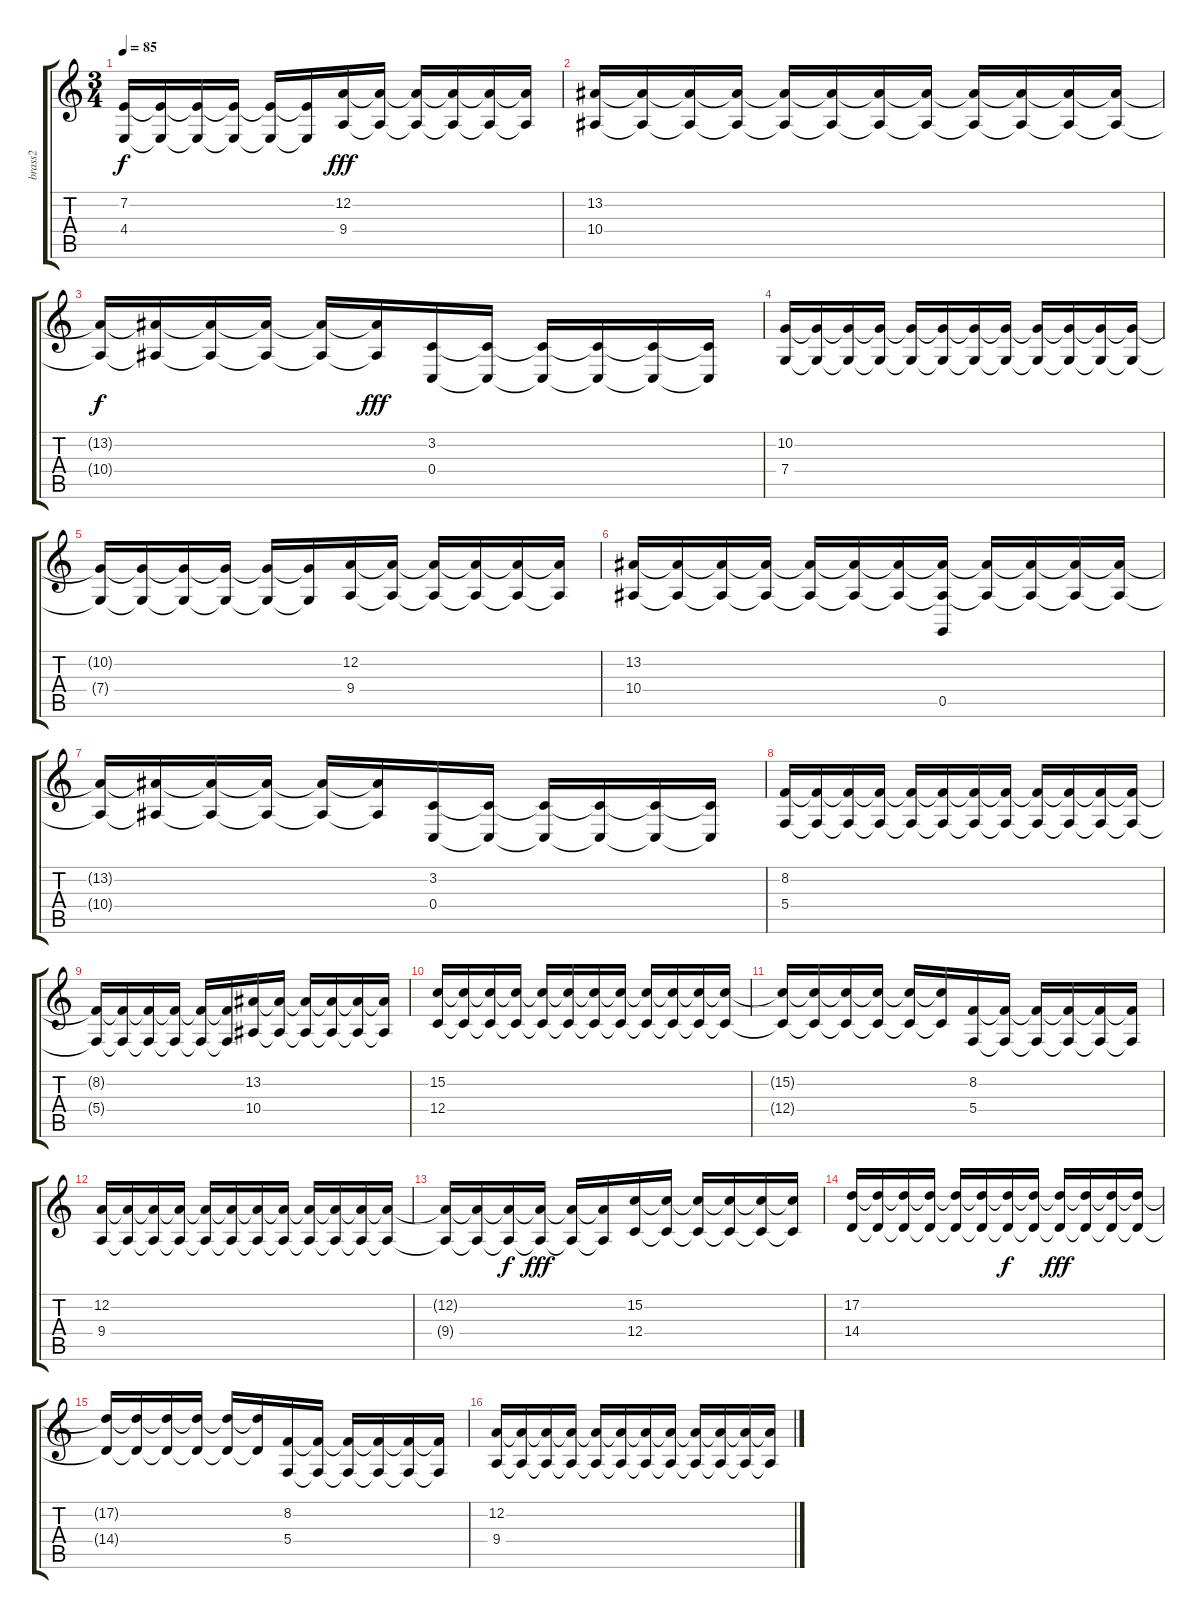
\track ("brass2" "brass2") {instrument trombone}
\staff {score tabs}
\tuning (D4 A3 F3 C3 G2 C2) {hide}
\ts (3 4)
\tempo 85
\clef g2
\ks c
(7.2{t} 4.4{t}).16{dy f} (7.2{t} 4.4{t}).16 (7.2{t} 4.4{t}).16 (7.2{t} 4.4{t}).16 (7.2{t} 4.4{t}).16 (7.2{t} 4.4{t}).16 (12.2 9.4).16{dy fff volume 11} (12.2{t} 9.4{t}).16 (12.2{t} 9.4{t}).16 (12.2{t} 9.4{t}).16 (12.2{t} 9.4{t}).16 (12.2{t} 9.4{t}).16 |
(13.2 10.4).16 (13.2{t} 10.4{t}).16 (13.2{t} 10.4{t}).16 (13.2{t} 10.4{t}).16 (13.2{t} 10.4{t}).16 (13.2{t} 10.4{t}).16 (13.2{t} 10.4{t}).16 (13.2{t} 10.4{t}).16 (13.2{t} 10.4{t}).16 (13.2{t} 10.4{t}).16 (13.2{t} 10.4{t}).16 (13.2{t} 10.4{t}).16 |
(13.2{t} 10.4{t}).16{dy f} (13.2{t} 10.4{t}).16 (13.2{t} 10.4{t}).16 (13.2{t} 10.4{t}).16 (13.2{t} 10.4{t}).16 (13.2{t} 10.4{t}).16{dy fff} (3.2 0.4).16 (3.2{t} 0.4{t}).16 (3.2{t} 0.4{t}).16 (3.2{t} 0.4{t}).16 (3.2{t} 0.4{t}).16 (3.2{t} 0.4{t}).16 |
(10.2 7.4).16 (10.2{t} 7.4{t}).16 (10.2{t} 7.4{t}).16 (10.2{t} 7.4{t}).16 (10.2{t} 7.4{t}).16 (10.2{t} 7.4{t}).16 (10.2{t} 7.4{t}).16 (10.2{t} 7.4{t}).16 (10.2{t} 7.4{t}).16 (10.2{t} 7.4{t}).16 (10.2{t} 7.4{t}).16 (10.2{t} 7.4{t}).16 |
(10.2{t} 7.4{t}).16 (10.2{t} 7.4{t}).16 (10.2{t} 7.4{t}).16 (10.2{t} 7.4{t}).16 (10.2{t} 7.4{t}).16 (10.2{t} 7.4{t}).16 (12.2 9.4).16 (12.2{t} 9.4{t}).16 (12.2{t} 9.4{t}).16 (12.2{t} 9.4{t}).16 (12.2{t} 9.4{t}).16 (12.2{t} 9.4{t}).16 |
(13.2 10.4).16 (13.2{t} 10.4{t}).16 (13.2{t} 10.4{t}).16 (13.2{t} 10.4{t}).16 (13.2{t} 10.4{t}).16 (13.2{t} 10.4{t}).16 (13.2{t} 10.4{t}).16 (13.2{t} 10.4{t} 0.5).16 (13.2{t} 10.4{t}).16 (13.2{t} 10.4{t}).16 (13.2{t} 10.4{t}).16 (13.2{t} 10.4{t}).16 |
(13.2{t} 10.4{t}).16 (13.2{t} 10.4{t}).16 (13.2{t} 10.4{t}).16 (13.2{t} 10.4{t}).16 (13.2{t} 10.4{t}).16 (13.2{t} 10.4{t}).16 (3.2 0.4).16 (3.2{t} 0.4{t}).16 (3.2{t} 0.4{t}).16 (3.2{t} 0.4{t}).16 (3.2{t} 0.4{t}).16 (3.2{t} 0.4{t}).16 |
(8.2 5.4).16 (8.2{t} 5.4{t}).16 (8.2{t} 5.4{t}).16 (8.2{t} 5.4{t}).16 (8.2{t} 5.4{t}).16 (8.2{t} 5.4{t}).16 (8.2{t} 5.4{t}).16 (8.2{t} 5.4{t}).16 (8.2{t} 5.4{t}).16 (8.2{t} 5.4{t}).16 (8.2{t} 5.4{t}).16 (8.2{t} 5.4{t}).16 |
(8.2{t} 5.4{t}).16 (8.2{t} 5.4{t}).16 (8.2{t} 5.4{t}).16 (8.2{t} 5.4{t}).16 (8.2{t} 5.4{t}).16 (8.2{t} 5.4{t}).16 (13.2 10.4).16 (13.2{t} 10.4{t}).16 (13.2{t} 10.4{t}).16 (13.2{t} 10.4{t}).16 (13.2{t} 10.4{t}).16 (13.2{t} 10.4{t}).16 |
(15.2 12.4).16 (15.2{t} 12.4{t}).16 (15.2{t} 12.4{t}).16 (15.2{t} 12.4{t}).16 (15.2{t} 12.4{t}).16 (15.2{t} 12.4{t}).16 (15.2{t} 12.4{t}).16 (15.2{t} 12.4{t}).16 (15.2{t} 12.4{t}).16 (15.2{t} 12.4{t}).16 (15.2{t} 12.4{t}).16 (15.2{t} 12.4{t}).16 |
(15.2{t} 12.4{t}).16 (15.2{t} 12.4{t}).16 (15.2{t} 12.4{t}).16 (15.2{t} 12.4{t}).16 (15.2{t} 12.4{t}).16 (15.2{t} 12.4{t}).16 (8.2 5.4).16 (8.2{t} 5.4{t}).16 (8.2{t} 5.4{t}).16 (8.2{t} 5.4{t}).16 (8.2{t} 5.4{t}).16 (8.2{t} 5.4{t}).16 |
(12.2 9.4).16 (12.2{t} 9.4{t}).16 (12.2{t} 9.4{t}).16 (12.2{t} 9.4{t}).16 (12.2{t} 9.4{t}).16 (12.2{t} 9.4{t}).16 (12.2{t} 9.4{t}).16 (12.2{t} 9.4{t}).16 (12.2{t} 9.4{t}).16 (12.2{t} 9.4{t}).16 (12.2{t} 9.4{t}).16 (12.2{t} 9.4{t}).16 |
(12.2{t} 9.4{t}).16 (12.2{t} 9.4{t}).16 (12.2{t} 9.4{t}).16{dy f} (12.2{t} 9.4{t}).16{dy fff} (12.2{t} 9.4{t}).16 (12.2{t} 9.4{t}).16 (15.2 12.4).16 (15.2{t} 12.4{t}).16 (15.2{t} 12.4{t}).16 (15.2{t} 12.4{t}).16 (15.2{t} 12.4{t}).16 (15.2{t} 12.4{t}).16 |
(17.2 14.4).16 (17.2{t} 14.4{t}).16 (17.2{t} 14.4{t}).16 (17.2{t} 14.4{t}).16 (17.2{t} 14.4{t}).16 (17.2{t} 14.4{t}).16 (17.2{t} 14.4{t}).16{dy f} (17.2{t} 14.4{t}).16 (17.2{t} 14.4{t}).16{dy fff} (17.2{t} 14.4{t}).16 (17.2{t} 14.4{t}).16 (17.2{t} 14.4{t}).16 |
(17.2{t} 14.4{t}).16 (17.2{t} 14.4{t}).16 (17.2{t} 14.4{t}).16 (17.2{t} 14.4{t}).16 (17.2{t} 14.4{t}).16 (17.2{t} 14.4{t}).16 (8.2 5.4).16 (8.2{t} 5.4{t}).16 (8.2{t} 5.4{t}).16 (8.2{t} 5.4{t}).16 (8.2{t} 5.4{t}).16 (8.2{t} 5.4{t}).16 |
(12.2 9.4).16 (12.2{t} 9.4{t}).16 (12.2{t} 9.4{t}).16 (12.2{t} 9.4{t}).16 (12.2{t} 9.4{t}).16 (12.2{t} 9.4{t}).16 (12.2{t} 9.4{t}).16 (12.2{t} 9.4{t}).16 (12.2{t} 9.4{t}).16 (12.2{t} 9.4{t}).16 (12.2{t} 9.4{t}).16 (12.2{t} 9.4{t}).16
